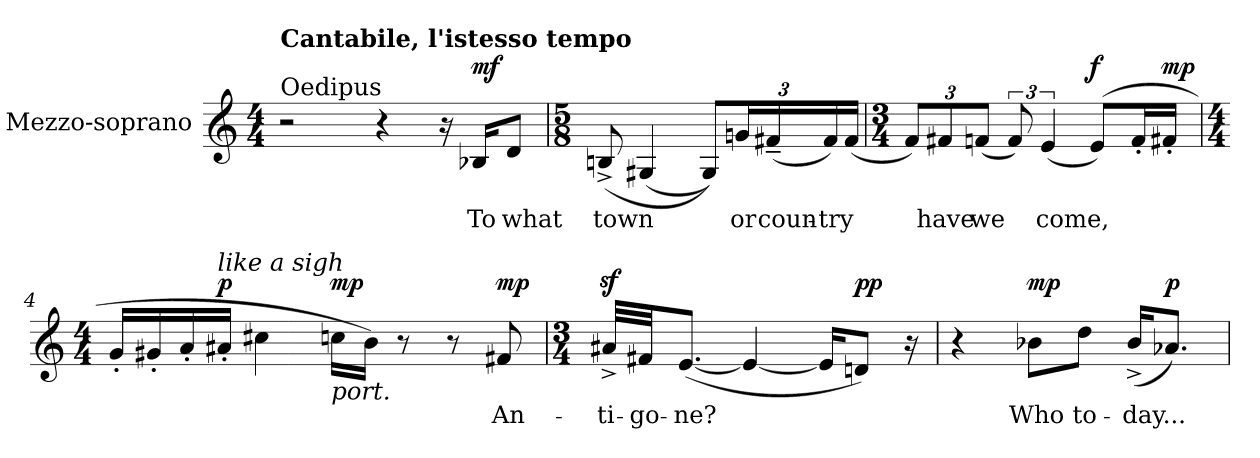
**kern	**text	**dynam
*part1	*part1	*part1
*staff1	*staff1	*staff1
*I"Mezzo-soprano	*	*
*I'Mzs.	*	*
*clefG2	*	*
*k[]	*	*
*M4/4	*	*
=1	=1	=1
!LO:TX:a:t=Oedipus	!	!
!LO:TX:a:B:t=Cantabile, l'istesso tempo	!	!
2r	.	.
4r	.	.
16r	.	.
!	!	!LO:DY:a
16B-X/KL	To	mf
8d/J	what	.
=2	=2	=2
*M5/8	*	*
(8Bn^/	town	.
(4G#X/	.	.
*Xbrackettup	*	*
12G#/L))	.	.
24gn/L	or	.
(24f#X~/	coun-	.
24f#/)	-try	.
(24f#/JJ	.	.
=3	=3	=3
*M3/4	*	*
12f/L)	.	.
12f#X/	have	.
(12fn/J	we	.
*brackettup	*	*
12f/)	.	.
(6e/	come,	.
!	!	!LO:DY:a
(8e/L)	.	f
16f'/L	.	.
!	!	!LO:DY:a
16f#X'/JJ	.	mp
!!LO:LB:g=z
=4	=4	=4
*M4/4	*	*
16g'/LL	.	.
16g#X'/	.	.
16a'/	.	.
!LO:TX:a:i:t=like a sigh	!	!
!	!	!LO:DY:a
16a#X'/JJ	.	p
4cc#X\	.	.
!LO:TX:b:i:t=port.	!	!
!	!	!LO:DY:a
16ccn\LL	.	mp
16b\JJ)	.	.
8r	.	.
8r	.	.
!	!	!LO:DY:a
8f#X/	An-	mp
=5	=5	=5
*M3/4	*	*
32a#Xz>^/LLL	-ti-	.
32f#X/JJ	-go-	.
([8.e/J	-ne?	.
4e/_	.	.
16e/KL]	.	.
!	!	!LO:DY:a
8dn/J)	.	pp
16r	.	.
=6	=6	=6
4r	.	.
!	!	!LO:DY:a
8b-X\L	Who	mp
8dd\J	to-	.
(16b-^/KL	-day...	.
!	!	!LO:DY:a
8.a-X/J)	.	p
=	=	=
*-	*-	*-
